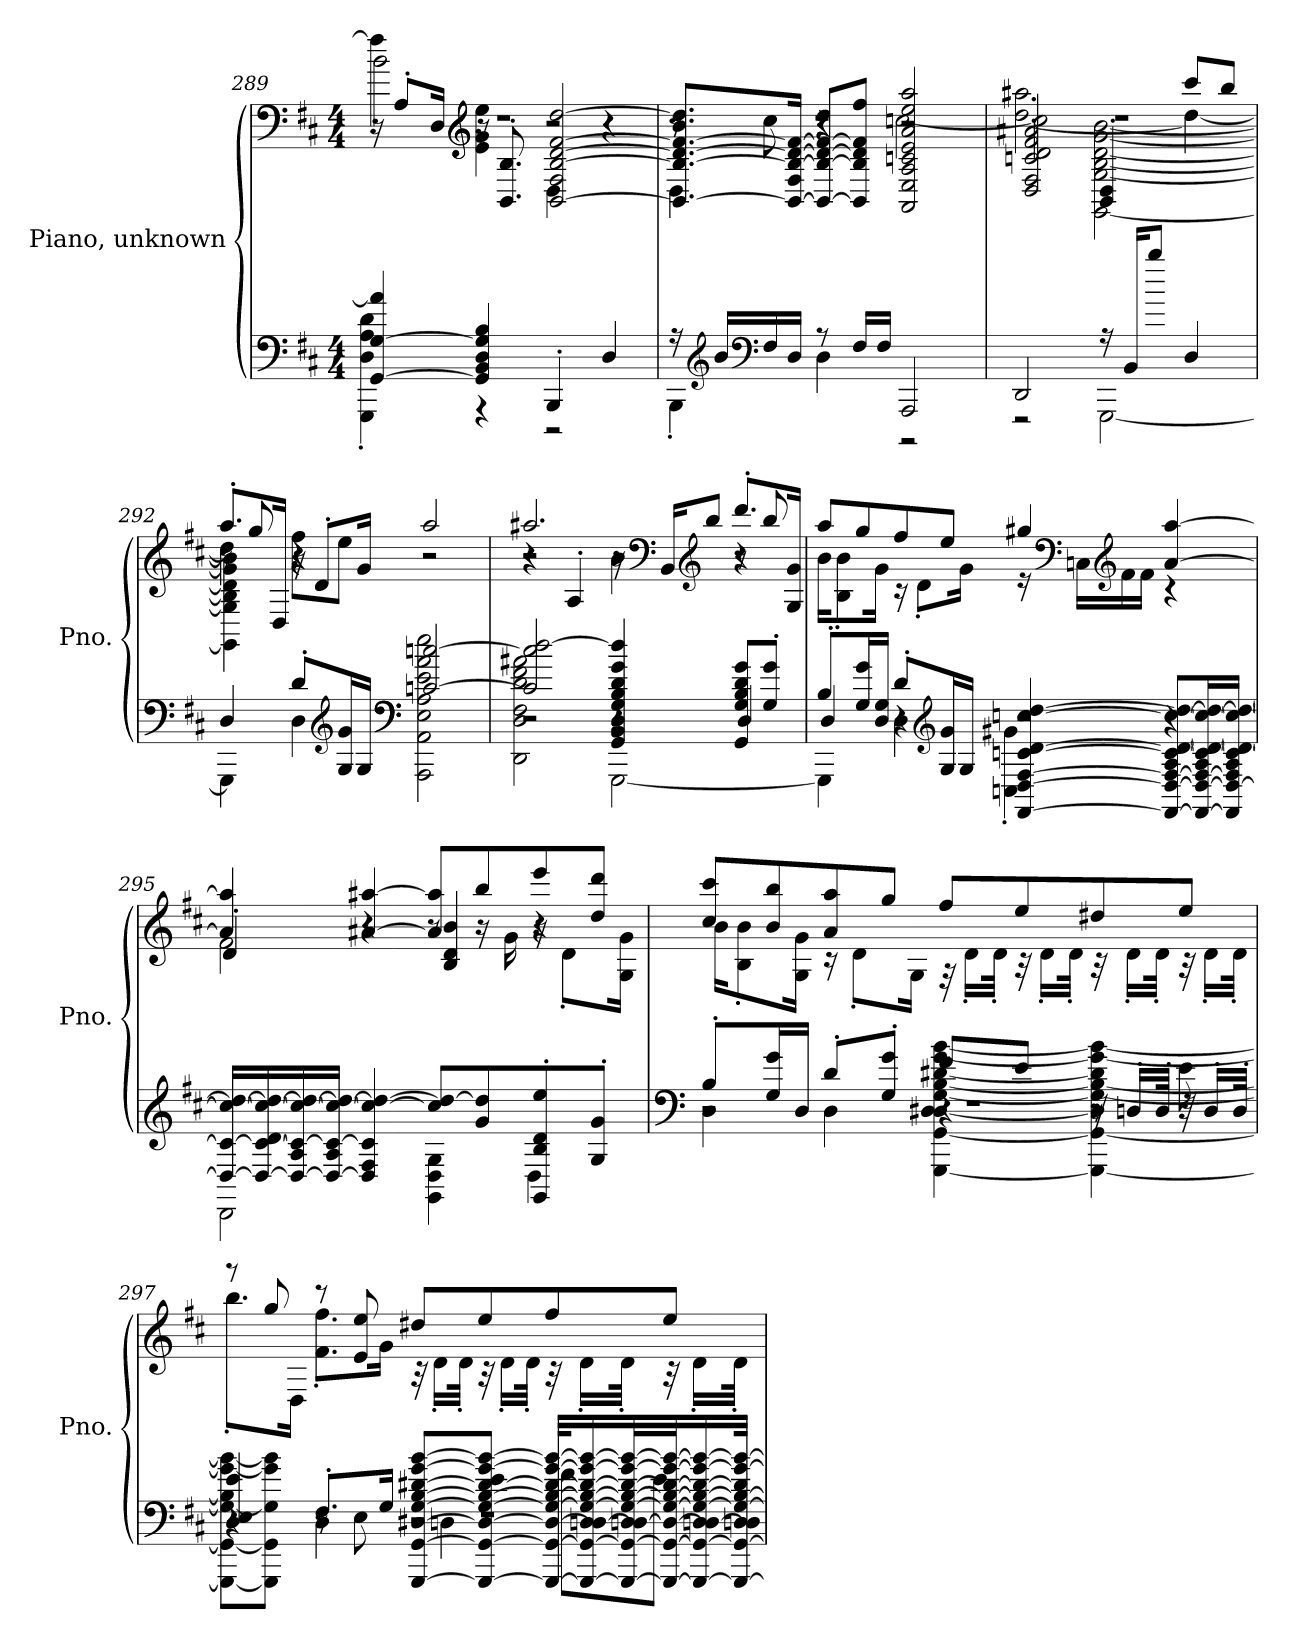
**kern	**kern
*part1	*part1
*staff2	*staff1
*I"Piano, unknown	*
*I'Pno.	*
*clefF4	*clefF4
*k[f#c#]	*k[f#c#]
*M4/4	*M4/4
=289	=289
*^	*^
*	*	*	*^
*	*	*	*	*^
[4GG/ [4G/ 4a/]	4GGG\' 4D\' 4A\' 4d\'	1r	4ff#\]	16r	2b\
.	.	.	.	8A'/L	.
.	.	.	.	16D/Jk	.
*	*	*clefG2	*	*	*
4GG/] 4BB/ 4D/ 4G/] 4B/	4r	.	4e\ 4g\ 4ee\	16r	.
.	.	.	.	8.BB/' 8.B/'	.
4BBB'/	2r	.	4D\	[2BB/ 2F#/ [2B/ [2d/ [2f#/ [2dd/	2r
4D/	.	.	4r	.	.
=290	=290	=290	=290	=290	=290
16r	4BBB'\	1r	4D\	8.BB/_ 8.B/_ 8.d/_ 8.f#/_ 8.b/ 8.dd/]L	8r
*clefG2	*	*	*	*	*
16b/LL	.	.	.	.	.
*clefF4	*	*	*	*	*
16F#/	.	.	.	.	8cc#\
16D/JJ	.	.	.	16BB/_ 16F#/ 16B/_ 16d/_ 16f#/_Jk	.
8r	4D\	.	4r	8BB/_ 8B/_ 8d/_ 8f#/_ 8dd/L	4r
16F#/LL	.	.	.	8BB/] 8B/] 8d/] 8f#/] 8ff#/J	.
16F#/JJ	.	.	.	.	.
2AAA/	2r	.	2r	2AA/ 2E/ 2A/ 2cn/ 2e/ 2a/ 2ee/ 2aa/	[2ccn\
!!LO:LB:g=z	!!	!!	!!
=291	=291	=291	=291	=291	=291
2DD/	2r	1r	[2.dd\ 2.aa#X\	2D/ 2F#/ 2cn/ 2d/ 2f#/ 2a#X/	2cc\]
16r	[2GGG\	.	.	4BB/' 4D/'	[2GG\ [2G\ [2B\ [2d\ [2g\ [2b\
16BB/KL	.	.	.	.	.
8bb/J	.	.	.	.	.
4D/	.	.	4dd\_	8ccc#/L	.
.	.	.	.	8bb/J	.
=292	=292	=292	=292	=292	=292
4D/	4GGG\]	8r	4dd\]	8.aa'/L	4GG\] 4G\] 4B\] 4d\] 4g\] 4b\]
.	.	8gg/	.	.	.
.	.	.	.	16D/Jk	.
8d'/L	4D\	4r	8ff#\L	16r	4r
.	.	.	.	8d'/L	.
*clefG2	*	*	*	*	*
16G/ 16g/L	.	.	8ee\J	.	.
16G/JJ	.	.	.	16g/Jk	.
*clefF4	*	*	*	*	*
[2cn/ [2ccn/	2AAA\ 2AA\ 2E\ 2A\ 2e\ 2a\ 2ee\	2r	2r	2aa/	2r
*	*	*	*	*v	*v
=293	=293	=293	=293	=293
*	*^	*	*	*
2c/] 2cc/] [2dd/	2DD\ 2D\ 2F#\ 2d\ 2f#\ 2a#X\	2r	2.aa#X/	2r	4r
.	.	.	.	.	4A'/
4GG/ 4BB/ 4D/ 4G/ 4B/ 4d/ 4g/ 4dd/]	[2GGG\	4r	.	4b\	16r
*	*	*	*clefF4	*	*
.	.	.	.	.	16BB/KL
*	*	*	*clefG2	*	*
.	.	.	.	.	8bb/J
8GG/ 8G/ 8B/ 8d/ 8g/L	.	4D/	8r	4r	8.ddd'/L
8G/' 8g/'J	.	.	8bb/	.	.
.	.	.	.	.	16G/ 16g/Jk
*	*	*	*	*v	*v
!!LO:PB:g=z
=294	=294	=294	=294	=294
8B'/L	4GGG\]	4D/	8aa/L	16b\KL
.	.	.	.	8B\' 8b\'
16G/ 16g/L	.	.	8gg/	.
16D/ 16G/JJ	.	.	.	16g\Jk
8d'/L	4D\	4r	8ff#/	16r
.	.	.	.	8d'\L
*clefG2	*	*	*	*
16G/ 16g/L	.	.	8ee/J	.
16G/JJ	.	.	.	16g\Jk
[4FF#/ [4D/ [4F#/ [4cn/ [4d/ [4ccn/ [4dd/	4Cn\' 4g#X\'	2r	4gg#X/	16r
*	*	*	*clefF4	*
.	.	.	.	16Cn\LL
*	*	*	*clefG2	*
.	.	.	.	16f#\
.	.	.	.	16f#\JJ
8FF#/_ 8D/_ 8F#/_ 8A/ 8c/_ 8d/_ 8cc/_ 8dd/_L	4r	.	[4a/ [4aa/	4r
16FF#/_ 16D/_ 16F#/_ 16A/ 16c/_ 16d/_ 16cc/_ 16dd/_L	.	.	.	.
16FF#/] 16D/_ 16F#/] 16A/ 16c/_ 16d/] 16cc/_ 16dd/_JJ	.	.	.	.
*	*v	*v	*	*
=295	=295	=295	=295
*	*	*	*^
16D/_ 16c/_ 16cc/_ 16dd/_LL	2DD\	4a/] 4aa/]	2f#\	4d'/
16D/_ 16c/_ 16d/ 16cc/_ 16dd/_	.	.	.	.
16D/_ 16A/ 16c/_ 16cc/_ 16dd/_	.	.	.	.
16D/_ 16A/ 16c/_ 16cc/_ 16dd/_JJ	.	.	.	.
4D/] 4F#/ 4c/] 4cc/_ 4dd/_	.	[4a#X/ [4aa#X/	.	4r
8cc/] 8dd/_L	4GG\ 4D\ 4G\	8a#/] 8aa#/]L	8r	4B/ 4d/ 4b/
8g/ 8dd/]	.	8bb/	16r	.
.	.	.	16g\	.
8GG/' 8B/' 8d/' 8ee/'	4D\	8eee/	16r	4r
.	.	.	8d'\L	.
8G/' 8g/'J	.	8dd/ 8ddd/J	.	.
.	.	.	16G\ 16g\Jk	.
*v	*v	*	*	*
*	*v	*v	*v
!!LO:LB:g=z
=296	=296
*clefF4	*
*^	*^
*	*^	*	*
*	*	*^	*	*
1r	2r	8B'/L	4D\	8cc#/ 8ccc#/L	16b\KL
.	.	.	.	.	8B\' 8b\'
.	.	16G/ 16g/L	.	8b/ 8bb/	.
.	.	16D/JJ	.	.	16G\ 16g\Jk
.	.	8d'/L	4D\	8a/ 8aa/	16r
.	.	.	.	.	8d'\L
.	.	8G/' 8g/'J	.	8gg/J	.
.	.	.	.	.	16G\Jk
.	4r	8f#/L	[4GGG\ [4GG\ 4D\ [4D#X\ [4G\ [4B\ [4d#X\ [4g\ [4b\	8ff#/L	32r
.	.	.	.	.	16d'\LL
.	.	.	.	.	32d'\JJk
.	.	8e/J	.	8ee/	32r
.	.	.	.	.	16d'\LL
.	.	.	.	.	32d'\JJk
.	8r	32r	4GGG\_ 4GG\_ 4D#\] 4G\_ 4B\_ 4d#\] 4g\_ 4b\_	8dd#X/	32r
.	.	16Dn'/LL	.	.	16d'\LL
.	.	32D'/JJk	.	.	32d'\JJk
.	8e\	32r	.	8ee/J	32r
.	.	16D'/LL	.	.	16d'\LL
.	.	32D'/JJk	.	.	32d'\JJk
!!LO:LB:g=z	!!
=297	=297	=297	=297	=297	=297
1r	4r	4D/ 4E/ 4e/	8GGG\_ 8GG\_ 8G\_ 8B\] 8g\_ 8b\_L	8r	8.bb'\L
.	.	.	8GGG\] 8GG\] 8G\] 8g\] 8b\]J	8gg/	.
.	.	.	.	.	16D\Jk
.	8r	8.F#'/L	4D\	8r	8.f#\' 8.ff#\'L
.	8E\	.	.	8e/ 8ee/	.
.	.	16G/Jk	.	.	16g\Jk
.	2r	[8GGG/ [8GG/ [8D#X/ [8G/ [8B/ [8d#X/ [8g/ [8b/L	4Dn\	8dd#X/L	32r
.	.	.	.	.	16d'\LL
.	.	.	.	.	32d'\JJk
.	.	8GGG/_ 8GG/_ 8D#/_ 8G/_ 8B/_ 8d#/_ 8e/ 8g/_ 8b/_J	.	8ee/	32r
.	.	.	.	.	16d'\LL
.	.	.	.	.	32d'\JJk
.	.	32GGG/_ 32GG/_ 32D#/_ 32G/_ 32B/_ 32d#/_ 32g/_ 32b/_KLL	8f#\L	8ff#/	32r
.	.	16GGG/_ 16GG/_ 16Dn/ 16D#/_ 16G/_ 16B/_ 16d#/_ 16g/_ 16b/_	.	.	16d'\LL
.	.	32GGG/_ 32GG/_ 32Dn/ 32D#/_ 32G/_ 32B/_ 32d#/_ 32g/_ 32b/_L	.	.	32d'\JJk
.	.	32GGG/_ 32GG/_ 32D#/_ 32G/_ 32B/_ 32d#/_ 32g/_ 32b/_J	8e\J	8ee/J	32r
.	.	16GGG/_ 16GG/_ 16Dn/ 16D#/_ 16G/_ 16B/_ 16d#/_ 16g/_ 16b/_	.	.	16d'\LL
.	.	32GGG/_ 32GG/_ 32Dn/ 32D#/] 32G/_ 32B/_ 32d#/] 32g/_ 32b/_JJk	.	.	32d'\JJk
*v	*v	*v	*v	*	*
*	*v	*v
=	=
*-	*-
